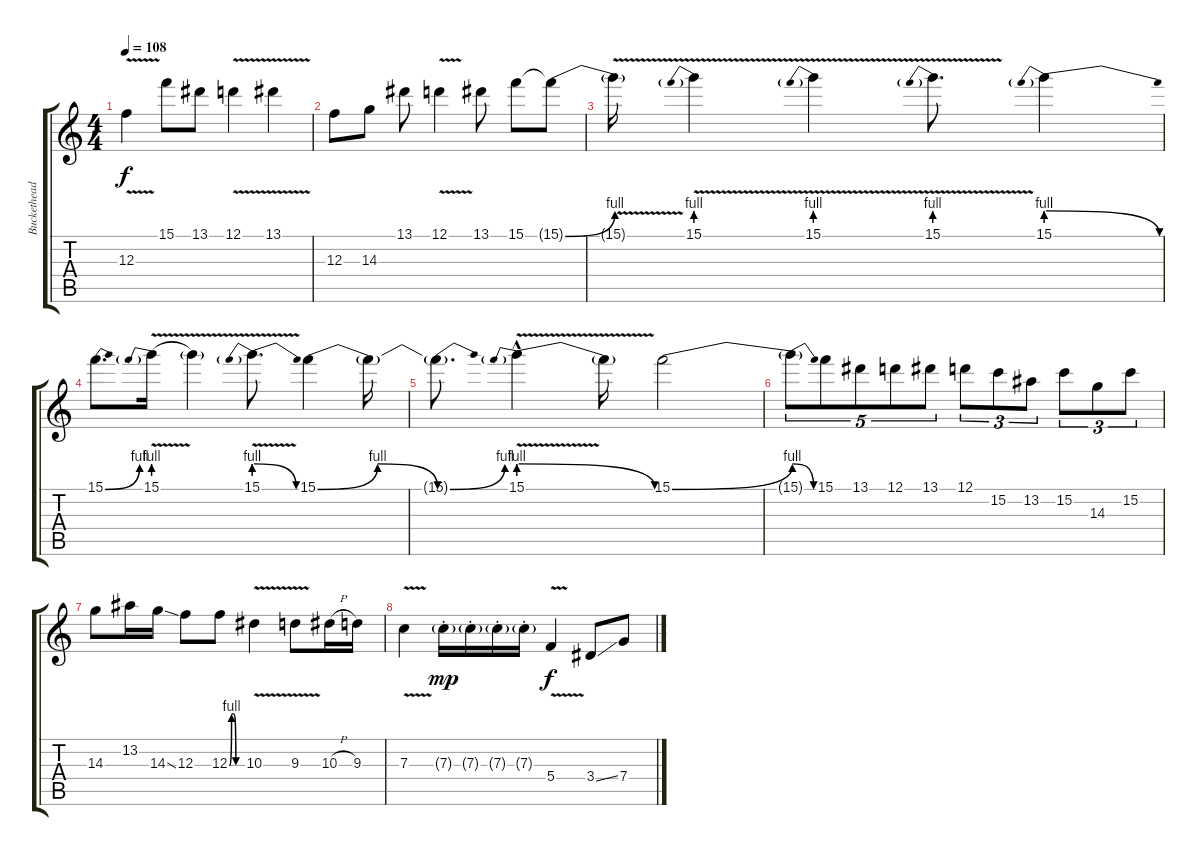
\track ("Buckethead" "Buckethead") {instrument distortionguitar}
\staff {score tabs}
\tuning (D4 A3 F3 C3 G2 D2) {hide}
\ts (4 4)
\tempo 108
\clef g2
\ks c
12.3{v}.4{dy f} 15.1.8 13.1.8 12.1{v}.4 13.1{v}.4 |
12.3.8 14.3.8 13.1.8 12.1{v}.4 13.1.8 15.1.8 15.1{be (bend 0 0 60 4) t}.8 |
15.1{v t}.16 15.1{be (prebend 0 4 60 4) v}.4 15.1{be (prebend 0 4 60 4) v}.4 15.1{be (prebend 0 4 60 4) v}.8{d} 15.1{be (prebendrelease 0 4 60 0)}.4 |
15.1{be (bend 0 0 60 4)}.8{d} 15.1{be (prebend 0 4 60 4) v}.16 15.1{t}.4 15.1{be (prebendrelease 0 4 60 0) v}.8{d} 15.1{be (bendrelease 0 0 35 4 50 4 60 0)}.4 15.1{t}.16 |
15.1{be (bend 0 0 60 4) t}.8{d} 15.1{be (prebendrelease 0 4 60 0) v hac}.4 15.1{t}.16 15.1{be (bend 0 0 60 4)}.2 |
15.1{be (release 0 4 60 0) t}.8{tu (5 4)} 15.1.8{tu (5 4)} 13.1.8{tu (5 4)} 12.1.8{tu (5 4)} 13.1.8{tu (5 4)} 12.1.8{tu (3 2)} 15.2.8{tu (3 2)} 13.2.8{tu (3 2)} 15.2.8{tu (3 2)} 14.3.8{tu (3 2)} 15.2.8{tu (3 2)} |
14.3.8 13.2.16 14.3{ss}.16 12.3.8 12.3{be (custom 0 0 10 4 20 4 30 0 60 0)}.8 10.3{v}.4 9.3{v}.8 10.3{h}.16 9.3.16 |
7.3{v}.4 7.3{g st}.16{dy mp} 7.3{g st}.16 7.3{g st}.16 7.3{g st}.16 5.4{v}.4{dy f} 3.4{ss}.8 7.4.8
